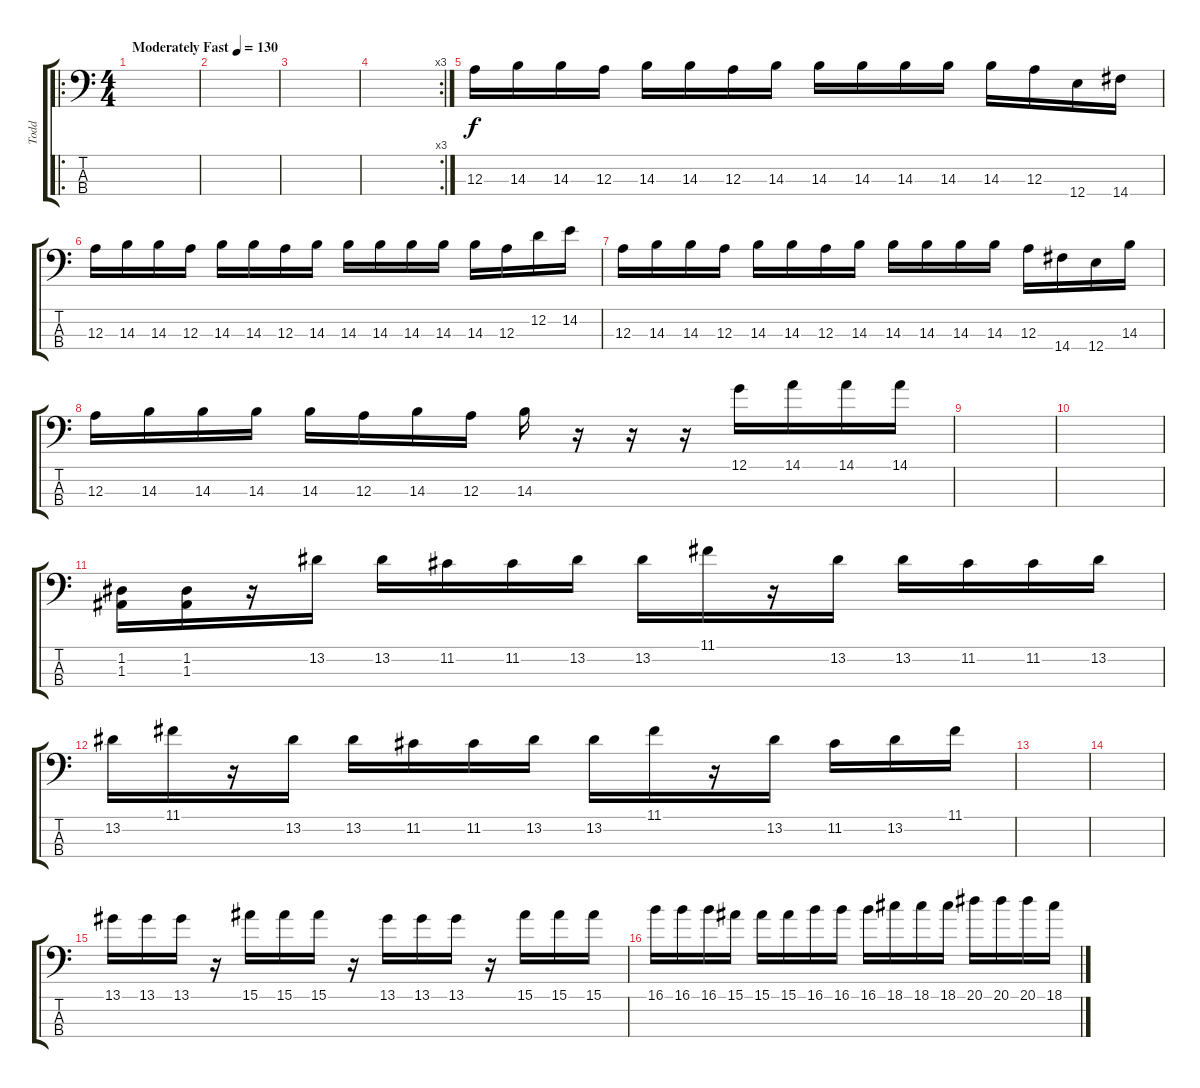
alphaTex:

\track ("Todd" "Todd") {instrument electricbasspick}
\staff {score tabs}
\tuning (G2 D2 A1 E1) {hide}
\ro
\ts (4 4)
\tempo (130 "Moderately Fast")
\clef f4
\ks c
|
|
|
\rc 3
|
12.3.16 14.3.16 14.3.16 12.3.16 14.3.16 14.3.16 12.3.16 14.3.16 14.3.16 14.3.16 14.3.16 14.3.16 14.3.16 12.3.16 12.4.16 14.4.16 |
12.3.16 14.3.16 14.3.16 12.3.16 14.3.16 14.3.16 12.3.16 14.3.16 14.3.16 14.3.16 14.3.16 14.3.16 14.3.16 12.3.16 12.2.16 14.2.16 |
12.3.16 14.3.16 14.3.16 12.3.16 14.3.16 14.3.16 12.3.16 14.3.16 14.3.16 14.3.16 14.3.16 14.3.16 12.3.16 14.4.16 12.4.16 14.3.16 |
12.3.16 14.3.16 14.3.16 14.3.16 14.3.16 12.3.16 14.3.16 12.3.16 14.3.16 r.16 r.16 r.16 12.1.16 14.1.16 14.1.16 14.1.16 |
|
|
(1.2 1.3).16 (1.2 1.3).16 r.16 13.2.16 13.2.16 11.2.16 11.2.16 13.2.16 13.2.16 11.1.16 r.16 13.2.16 13.2.16 11.2.16 11.2.16 13.2.16 |
13.2.16 11.1.16 r.16 13.2.16 13.2.16 11.2.16 11.2.16 13.2.16 13.2.16 11.1.16 r.16 13.2.16 11.2.16 13.2.16 11.1.16 |
|
|
13.1.16 13.1.16 13.1.16 r.16 15.1.16 15.1.16 15.1.16 r.16 13.1.16 13.1.16 13.1.16 r.16 15.1.16 15.1.16 15.1.16 |
16.1.16 16.1.16 16.1.16 15.1.16 15.1.16 15.1.16 16.1.16 16.1.16 16.1.16 18.1.16 18.1.16 18.1.16 20.1.16 20.1.16 20.1.16 18.1.16
